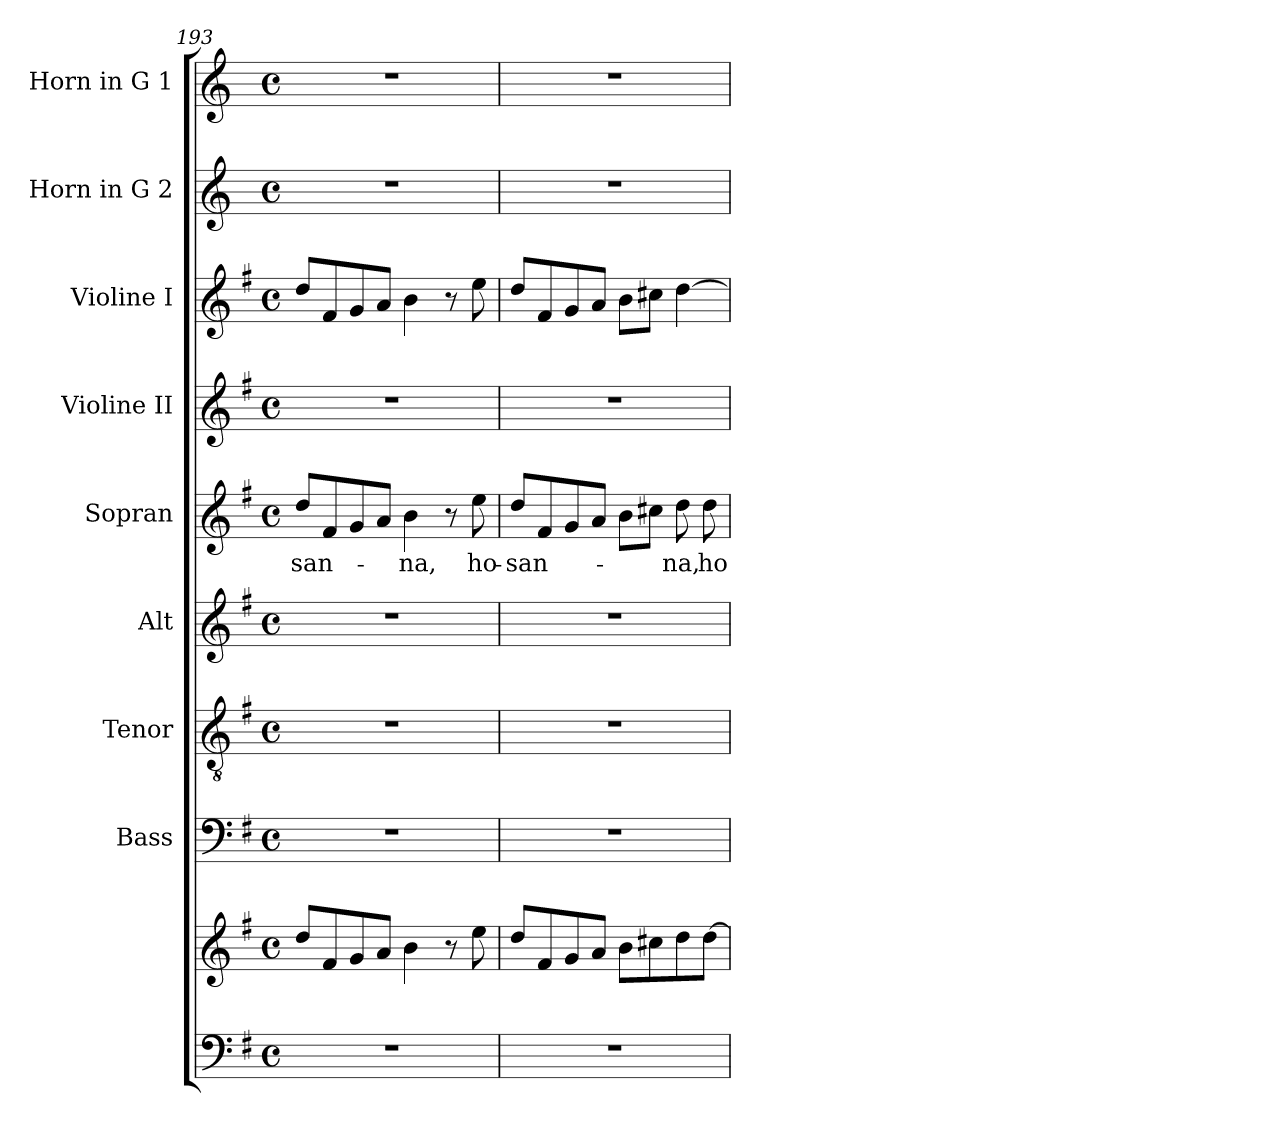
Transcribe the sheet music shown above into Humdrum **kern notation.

**kern	**kern	**kern	**kern	**kern	**kern	**text	**kern	**kern	**kern	**kern
*part9	*part9	*part8	*part7	*part6	*part5	*part5	*part4	*part3	*part2	*part1
*staff10	*staff9	*staff8	*staff7	*staff6	*staff5	*staff5	*staff4	*staff3	*staff2	*staff1
*	*	*I"Bass	*I"Tenor	*I"Alt	*I"Sopran	*	*I"Violine II	*I"Violine I	*I"Horn in G 2	*I"Horn in G 1
*	*	*I'B.	*I'T.	*I'A.	*I'S.	*	*I'Vl. II	*I'Vl. I	*	*
*clefF4	*clefG2	*clefF4	*clefGv2	*clefG2	*clefG2	*	*clefG2	*clefG2	*clefG2	*clefG2
*	*	*	*	*	*	*	*	*	*ITrd3c5	*ITrd3c5
*k[f#]	*k[f#]	*k[f#]	*k[f#]	*k[f#]	*k[f#]	*	*k[f#]	*k[f#]	*k[f#]	*k[f#]
*G:	*G:	*G:	*G:	*G:	*G:	*	*G:	*G:	*G:	*G:
*M4/4	*M4/4	*M4/4	*M4/4	*M4/4	*M4/4	*	*M4/4	*M4/4	*M4/4	*M4/4
*met(c)	*met(c)	*met(c)	*met(c)	*met(c)	*met(c)	*	*met(c)	*met(c)	*met(c)	*met(c)
=193	=193	=193	=193	=193	=193	=193	=193	=193	=193	=193
!	!	!	!	!	!	!LO:LY:b	!	!	!	!
1r	8dd/L	1r	1r	1r	8dd/L	-san-	1r	8dd/L	1r	1r
.	8f#/	.	.	.	8f#/	.	.	8f#/	.	.
.	8g/	.	.	.	8g/	.	.	8g/	.	.
.	8a/J	.	.	.	8a/J	.	.	8a/J	.	.
!	!	!	!	!	!	!LO:LY:b	!	!	!	!
.	4b\	.	.	.	4b\	-na,	.	4b\	.	.
.	8r	.	.	.	8r	.	.	8r	.	.
!	!	!	!	!	!	!LO:LY:b	!	!	!	!
.	8ee\	.	.	.	8ee\	ho-	.	8ee\	.	.
!!LO:LB:g=z
=194	=194	=194	=194	=194	=194	=194	=194	=194	=194	=194
!	!	!	!	!	!	!LO:LY:b	!	!	!	!
1r	8dd/L	1r	1r	1r	8dd/L	-san-	1r	8dd/L	1r	1r
.	8f#/	.	.	.	8f#/	.	.	8f#/	.	.
.	8g/	.	.	.	8g/	.	.	8g/	.	.
.	8a/J	.	.	.	8a/J	.	.	8a/J	.	.
.	8b\L	.	.	.	8b\L	.	.	8b\L	.	.
.	8cc#X\	.	.	.	8cc#X\J	.	.	8cc#X\J	.	.
!	!	!	!	!	!	!LO:LY:b	!	!	!	!
.	8dd\	.	.	.	8dd\	-na,	.	[4dd\	.	.
!	!	!	!	!	!	!LO:LY:b	!	!	!	!
.	[8dd\J	.	.	.	8dd\	ho-	.	.	.	.
=	=	=	=	=	=	=	=	=	=	=
*-	*-	*-	*-	*-	*-	*-	*-	*-	*-	*-
